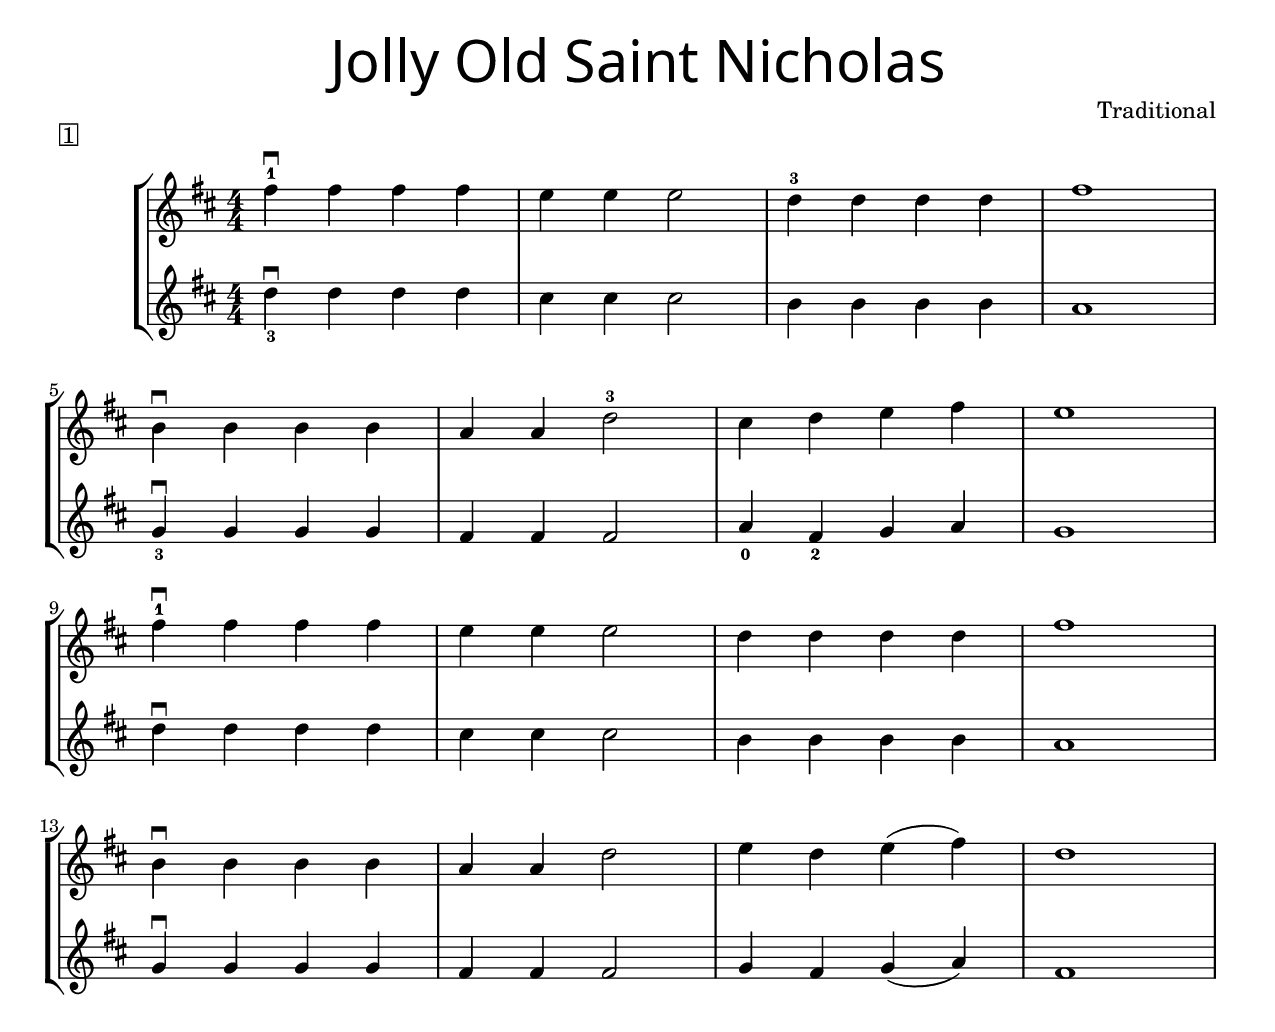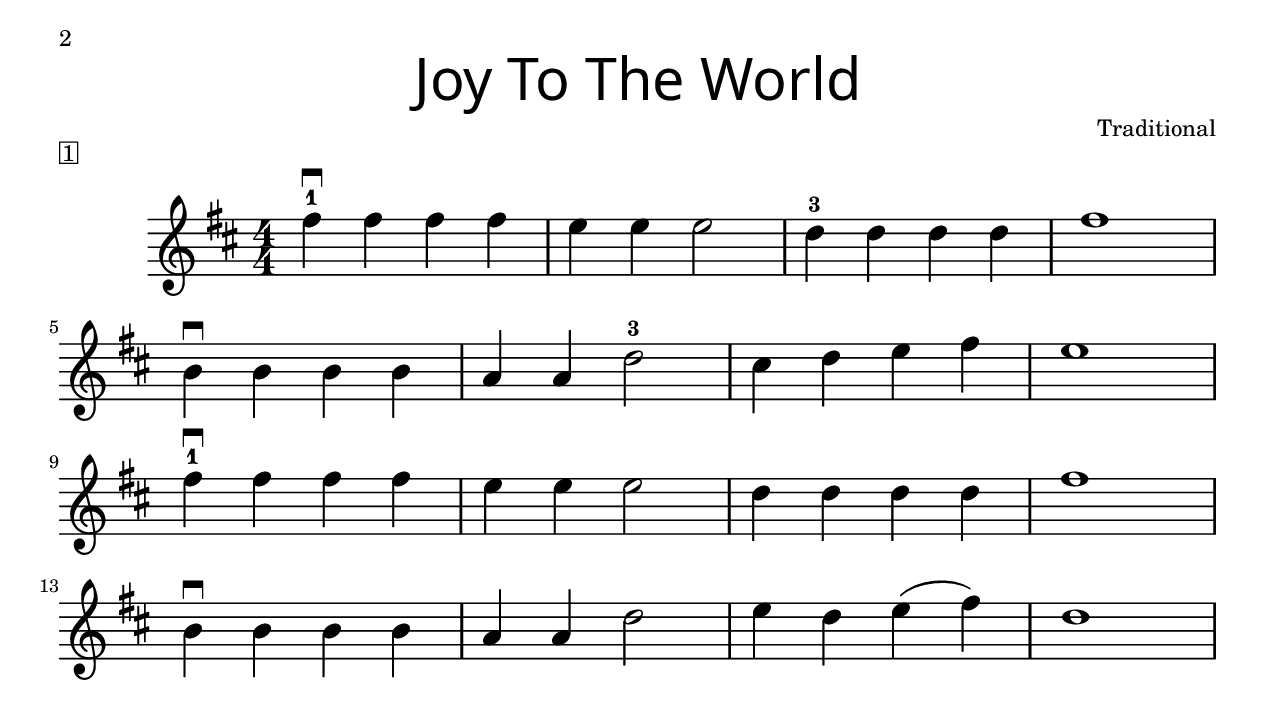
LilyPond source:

\version "2.16.2"
\language "english"
#(set-default-paper-size "letter")


first = \relative a' {
  \set Score.markFormatter = #format-mark-box-barnumbers
  \time 4/4
  \numericTimeSignature
  \key d \major

  fs'4-1\downbow fs fs fs |
  e e e2 |
  d4-3 d d d |
  fs1 |
  \break

  b,4\downbow b b b |
  a4 a d2-3 |
  cs4 d e4 fs |
  e1 |
  \break

  fs4-1\downbow fs fs fs |
  e e e2 |
  d4 d d d |
  fs1 |
  \break

  b,4\downbow b b b |
  a a d2 |
  e4 d e(fs) |
  d1
}

second = \relative a' {
  \time 4/4
  \numericTimeSignature
  \key d \major

d4_3\downbow d d d |
cs cs cs2 |
b4 b b b |
a1
\break

g4_3\downbow g g g |
fs fs fs2 |
a4_0 fs_2 g4 a |
g1
\break

d'4\downbow d d d |
cs4 cs cs2
b4 b b b |
a1
\break

g4\downbow g g g
fs fs fs2 |
g4 fs g(a) |
fs1
\break
}

\bookpart {
  \header {
    title = \markup {
      \override #'(font-name . "SantasSleighFull")
      \override #'(font-size . 8)
      { "Jolly Old Saint Nicholas" }
    }
    piece = \markup \box { 1 }
    instrument = ""
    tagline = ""
    composer = "Traditional"
  }

  \score {
    \new StaffGroup <<
      \new Staff {
        \first
      }
      \new Staff {
        \second
      }
    >>
  }
}

\bookpart {
  \header {
    title = \markup {
      \override #'(font-name . "SantasSleighFull")
      \override #'(font-size . 8)
      { "Joy To The World" }
    }
    piece = \markup \box { 1 }
    instrument = ""
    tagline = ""
    composer = "Traditional"
  }
  \score {
    \new Staff \with {
      \magnifyStaff #4/3
    } {
      \first
    }
  }
}
